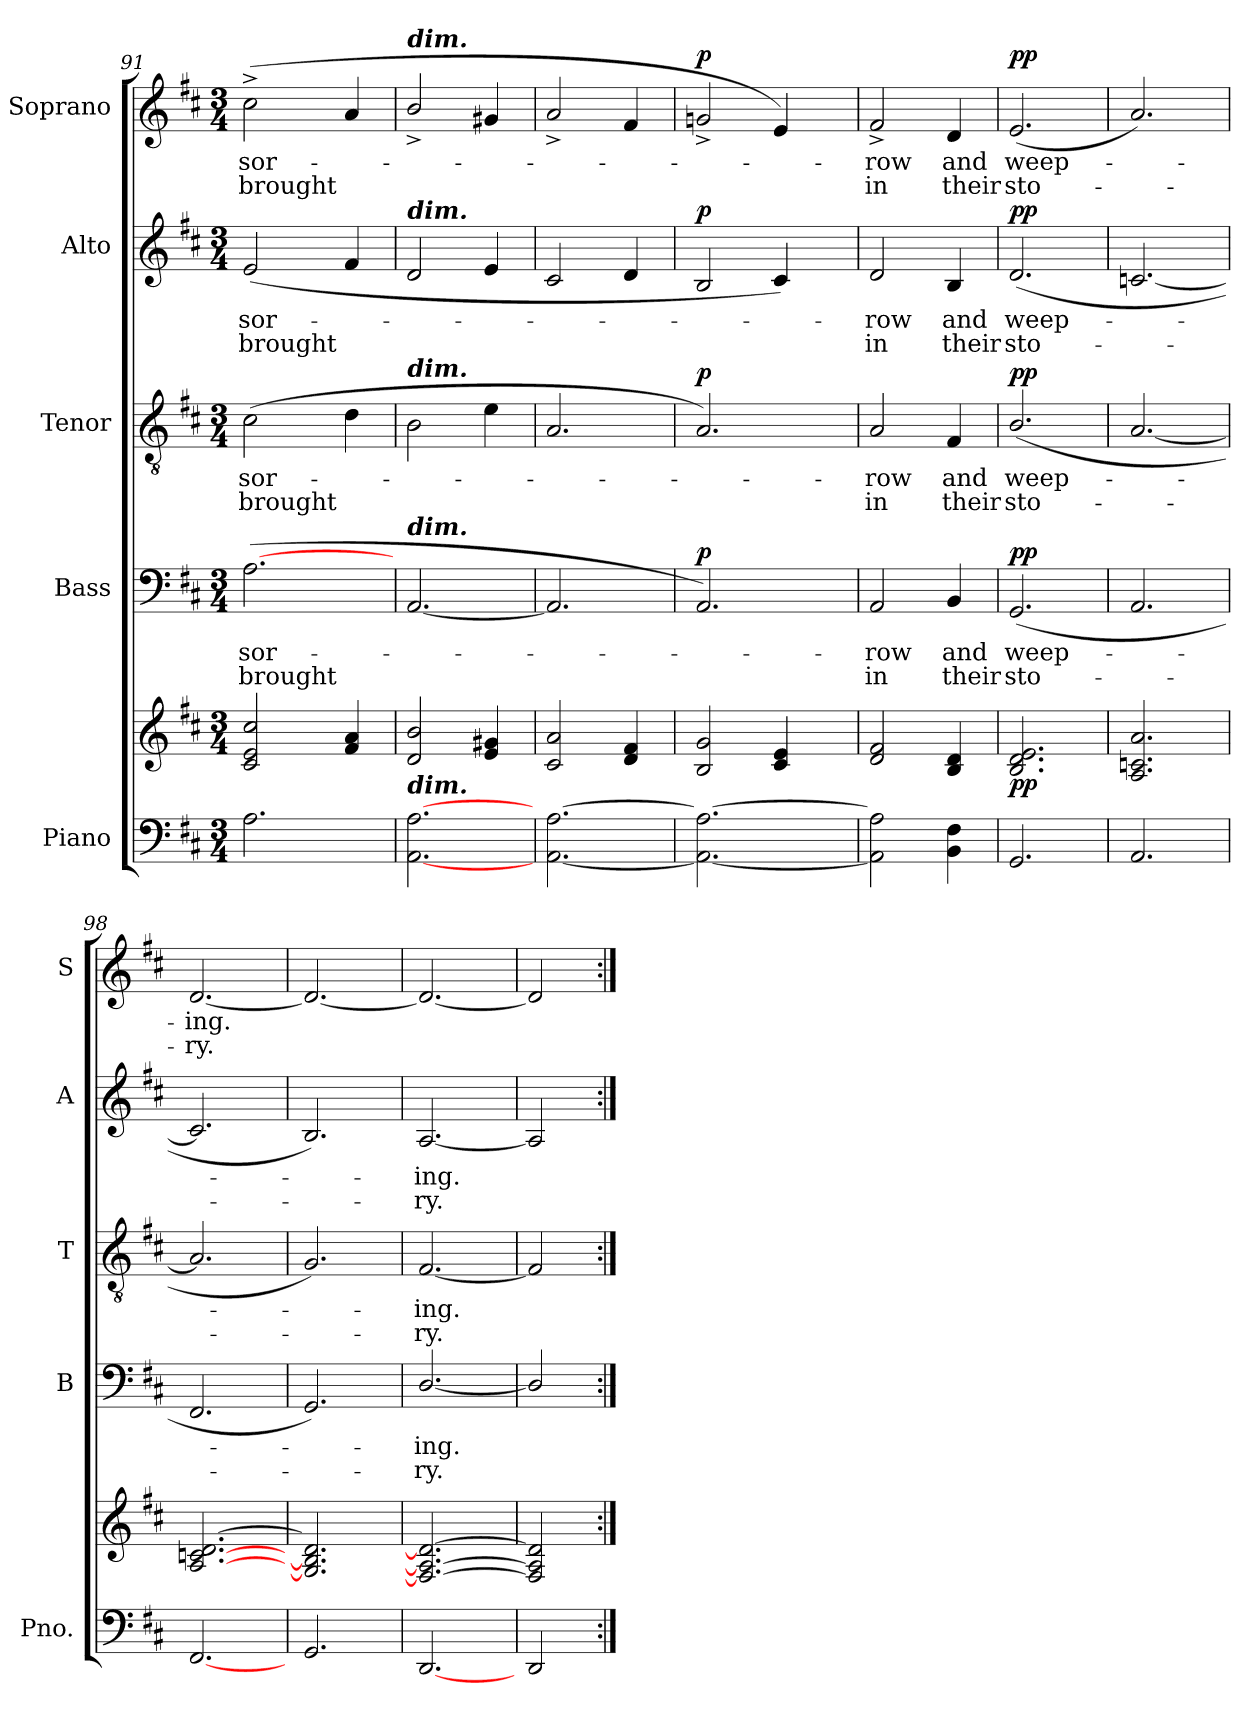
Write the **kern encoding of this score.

**kern	**kern	**dynam	**kern	**text	**text	**dynam	**kern	**text	**text	**dynam	**kern	**text	**text	**dynam	**kern	**text	**text	**dynam
*part5	*part5	*part5	*part4	*part4	*part4	*part4	*part3	*part3	*part3	*part3	*part2	*part2	*part2	*part2	*part1	*part1	*part1	*part1
*staff6	*staff5	*staff5/6	*staff4	*staff4	*staff4	*staff4	*staff3	*staff3	*staff3	*staff3	*staff2	*staff2	*staff2	*staff2	*staff1	*staff1	*staff1	*staff1
*I"Piano	*	*	*I"Bass	*	*	*	*I"Tenor	*	*	*	*I"Alto	*	*	*	*I"Soprano	*	*	*
*I'Pno.	*	*	*I'B	*	*	*	*I'T	*	*	*	*I'A	*	*	*	*I'S	*	*	*
*clefF4	*clefG2	*	*clefF4	*	*	*	*clefGv2	*	*	*	*clefG2	*	*	*	*clefG2	*	*	*
*k[f#c#]	*k[f#c#]	*	*k[f#c#]	*	*	*	*k[f#c#]	*	*	*	*k[f#c#]	*	*	*	*k[f#c#]	*	*	*
*D:	*D:	*	*D:	*	*	*	*D:	*	*	*	*D:	*	*	*	*D:	*	*	*
*M3/4	*M3/4	*	*M3/4	*	*	*	*M3/4	*	*	*	*M3/4	*	*	*	*M3/4	*	*	*
=91	=91	=91	=91	=91	=91	=91	=91	=91	=91	=91	=91	=91	=91	=91	=91	=91	=91	=91
*	*^	*	*	*	*	*	*	*	*	*	*	*	*	*	*	*	*	*
!	!	!	!	!	!LO:LY:b	!LO:LY:b	!	!	!LO:LY:b	!LO:LY:b	!	!	!LO:LY:b	!LO:LY:b	!	!	!LO:LY:b	!LO:LY:b	!
2.A\	2c#/ 2e/ 2cc#/	4ryy	.	(<[2.A	sor-	brought	.	(>2c#	sor-	brought	.	(<2e	sor-	brought	.	(<2cc#^	sor-	brought	.
.	.	2ryy	.	.	.	.	.	.	.	.	.	.	.	.	.	.	.	.	.
.	4f#/ 4a/	.	.	.	.	.	.	4d	.	.	.	4f#	.	.	.	4a	.	.	.
=92	=92	=92	=92	=92	=92	=92	=92	=92	=92	=92	=92	=92	=92	=92	=92	=92	=92	=92	=92
!	!	!	!	!	!	!	!	!	!	!	!	!	!	!	!	!LO:TX:a:Bi:t=dim.	!	!	!
!	!	!	!	!	!	!	!	!	!	!	!	!LO:TX:a:Bi:t=dim.	!	!	!	!	!	!	!
!	!	!	!	!	!	!	!	!LO:TX:a:Bi:t=dim.	!	!	!	!	!	!	!	!	!	!	!
!	!	!	!	!LO:TX:a:Bi:t=dim.	!	!	!	!	!	!	!	!	!	!	!	!	!	!	!
!LO:TX:a:Bi:t=dim.	!	!	!	!	!	!	!	!	!	!	!	!	!	!	!	!	!	!	!
!	!	!LO:N:vis=1	!	!	!	!	!	!	!	!	!	!	!	!	!	!	!	!	!
[2.AA [2.A	2d/ 2b/	2.ryy	.	[2.AA	.	.	.	2B	.	.	.	2d	.	.	.	2b^/	.	.	.
.	4e/ 4g#X/	.	.	.	.	.	.	4e	.	.	.	4e	.	.	.	4g#X	.	.	.
=93	=93	=93	=93	=93	=93	=93	=93	=93	=93	=93	=93	=93	=93	=93	=93	=93	=93	=93	=93
!	!	!LO:N:vis=1	!	!	!	!	!	!	!	!	!	!	!	!	!	!	!	!	!
[2.AA [2.A	2c#/ 2a/	2.ryy	.	2.AA]	.	.	.	2.A	.	.	.	2c#	.	.	.	2a^	.	.	.
.	4d/ 4f#/	.	.	.	.	.	.	.	.	.	.	4d	.	.	.	4f#	.	.	.
=94	=94	=94	=94	=94	=94	=94	=94	=94	=94	=94	=94	=94	=94	=94	=94	=94	=94	=94	=94
!	!	!LO:N:vis=1	!	!	!	!	!LO:DY:b	!	!	!	!LO:DY:b	!	!	!	!LO:DY:b	!	!	!	!LO:DY:b
2.AA_ 2.A_	2B/ 2g/	2.ryy	.	2.AA)	.	.	p	2.A)	.	.	p	2B	.	.	p	2gn^	.	.	p
.	4c#/ 4e/	.	.	.	.	.	.	.	.	.	.	4c#)	.	.	.	4e)	.	.	.
=95	=95	=95	=95	=95	=95	=95	=95	=95	=95	=95	=95	=95	=95	=95	=95	=95	=95	=95	=95
!	!	!LO:N:vis=1	!	!	!LO:LY:b	!LO:LY:b	!	!	!LO:LY:b	!LO:LY:b	!	!	!LO:LY:b	!LO:LY:b	!	!	!LO:LY:b	!LO:LY:b	!
2AA] 2A]	2d/ 2f#/	2.ryy	.	2AA	row	in	.	2A	row	in	.	2d	row	in	.	2f#^	row	in	.
!	!	!	!	!	!LO:LY:b	!LO:LY:b	!	!	!LO:LY:b	!LO:LY:b	!	!	!LO:LY:b	!LO:LY:b	!	!	!LO:LY:b	!LO:LY:b	!
4BB 4F#	4B/ 4d/	.	.	4BB	and	their	.	4F#	and	their	.	4B	and	their	.	4d	and	their	.
=96	=96	=96	=96	=96	=96	=96	=96	=96	=96	=96	=96	=96	=96	=96	=96	=96	=96	=96	=96
!	!	!LO:N:vis=1	!LO:DY:b	!	!LO:LY:b	!LO:LY:b	!LO:DY:b	!	!LO:LY:b	!LO:LY:b	!LO:DY:b	!	!LO:LY:b	!LO:LY:b	!LO:DY:b	!	!LO:LY:b	!LO:LY:b	!LO:DY:b
2.GG	2.B/ 2.d/ 2.e/	2.ryy	pp	(<2.GG	weep-	sto-	pp	(<2.B/	weep-	sto-	pp	(<2.d	weep-	sto-	pp	(<2.e	weep-	sto-	pp
=97	=97	=97	=97	=97	=97	=97	=97	=97	=97	=97	=97	=97	=97	=97	=97	=97	=97	=97	=97
!	!	!LO:N:vis=1	!	!	!	!	!	!	!	!	!	!	!	!	!	!	!	!	!
2.AA	2.A/ 2.cn/ 2.a/	2.ryy	.	2.AA	.	.	.	[2.A	.	.	.	[2.cn	.	.	.	2.a)	.	.	.
=98	=98	=98	=98	=98	=98	=98	=98	=98	=98	=98	=98	=98	=98	=98	=98	=98	=98	=98	=98
!	!	!LO:N:vis=1	!	!	!	!	!	!	!	!	!	!	!	!	!	!	!LO:LY:b	!LO:LY:b	!
[2.FF#	[2.A/ [2.cn/ [2.d/	2.ryy	.	2.FF#	.	.	.	2.A]	.	.	.	2.c]	.	.	.	[2.d	ing.	ry.	.
=99	=99	=99	=99	=99	=99	=99	=99	=99	=99	=99	=99	=99	=99	=99	=99	=99	=99	=99	=99
!	!	!LO:N:vis=1	!	!	!	!	!	!	!	!	!	!	!	!	!	!	!	!	!
2.GG	2.G/] 2.B/] 2.d/]	2.ryy	.	2.GG)	.	.	.	2.G)	.	.	.	2.B)	.	.	.	2.d_	.	.	.
=100	=100	=100	=100	=100	=100	=100	=100	=100	=100	=100	=100	=100	=100	=100	=100	=100	=100	=100	=100
!	!	!LO:N:vis=1	!	!	!LO:LY:b	!LO:LY:b	!	!	!LO:LY:b	!LO:LY:b	!	!	!LO:LY:b	!LO:LY:b	!	!	!	!	!
[2.DD	2.F#/_ 2.A/_ 2.d/_	2.ryy	.	[2.D/	ing.	ry.	.	[2.F#	ing.	ry.	.	[2.A	ing.	ry.	.	2.d_	.	.	.
=101	=101	=101	=101	=101	=101	=101	=101	=101	=101	=101	=101	=101	=101	=101	=101	=101	=101	=101	=101
2DD	2F#/] 2A/] 2d/]	2ryy	.	2D/]	.	.	.	2F#]	.	.	.	2A]	.	.	.	2d]	.	.	.
*	*v	*v	*	*	*	*	*	*	*	*	*	*	*	*	*	*	*	*	*
=:|!	=:|!	=:|!	=:|!	=:|!	=:|!	=:|!	=:|!	=:|!	=:|!	=:|!	=:|!	=:|!	=:|!	=:|!	=:|!	=:|!	=:|!	=:|!
*-	*-	*-	*-	*-	*-	*-	*-	*-	*-	*-	*-	*-	*-	*-	*-	*-	*-	*-
